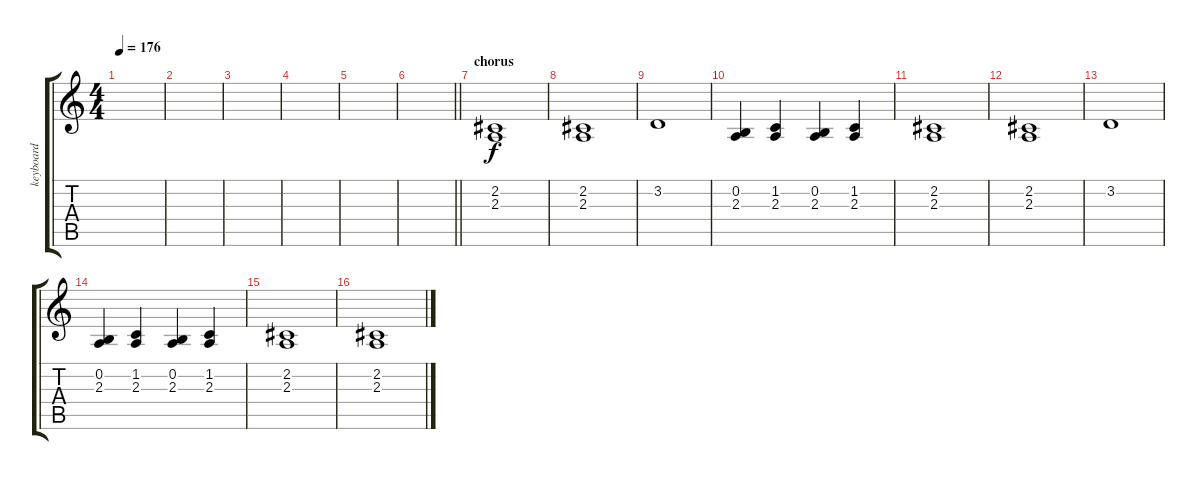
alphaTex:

\track ("keyboard" "keyboard") {instrument stringensemble1}
\staff {score tabs}
\tuning (E4 B3 G3 D3 A2 E2) {hide}
\ts (4 4)
\tempo 176
\clef g2
\ks c
|
|
|
|
|
\barLineRight lightlight
|
\section ("" "chorus")
(2.2 2.3).1{volume 11 instrument stringensemble1} |
(2.2 2.3).1{instrument stringensemble1} |
3.2.1 |
(0.2 2.3).4 (1.2 2.3).4 (0.2 2.3).4 (1.2 2.3).4 |
(2.2 2.3).1{instrument stringensemble1} |
(2.2 2.3).1{instrument stringensemble1} |
3.2.1 |
(0.2 2.3).4 (1.2 2.3).4 (0.2 2.3).4 (1.2 2.3).4 |
(2.2 2.3).1{volume 11 instrument stringensemble1} |
(2.2 2.3).1{instrument stringensemble1}
